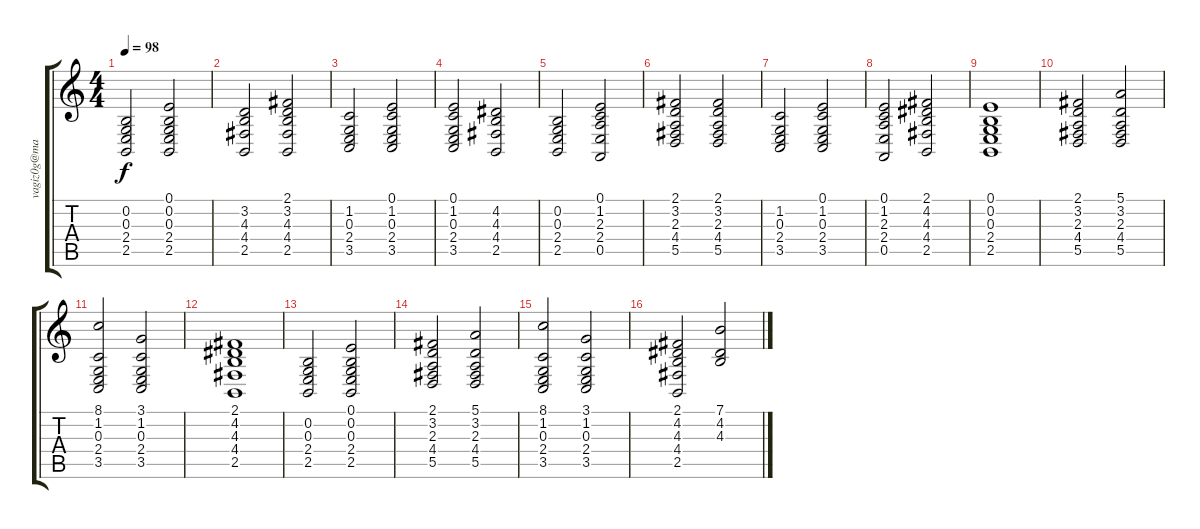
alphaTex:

\track ("" "vagiz0g@ma") {instrument pad8sweep}
\staff {score tabs}
\tuning (E4 B3 G3 D3 A2 E2) {hide}
\ts (4 4)
\tempo 98
\clef g2
\ks c
(0.2 0.3 2.4 2.5).2{dy f} (0.1 0.2 0.3 2.4 2.5).2 |
(3.2 4.3 4.4 2.5).2 (2.1 3.2 4.3 4.4 2.5).2 |
(1.2 0.3 2.4 3.5).2 (0.1 1.2 0.3 2.4 3.5).2 |
(0.1 1.2 0.3 2.4 3.5).2 (4.2 4.3 4.4 2.5).2 |
(0.2 0.3 2.4 2.5).2 (0.1 1.2 2.3 2.4 0.5).2 |
(2.1 3.2 2.3 4.4 5.5).2 (2.1 3.2 2.3 4.4 5.5).2 |
(1.2 0.3 2.4 3.5).2 (0.1 1.2 0.3 2.4 3.5).2 |
(0.1 1.2 2.3 2.4 0.5).2 (2.1 4.2 4.3 4.4 2.5).2 |
(0.1 0.2 0.3 2.4 2.5).1 |
(2.1 3.2 2.3 4.4 5.5).2 (5.1 3.2 2.3 4.4 5.5).2 |
(8.1 1.2 0.3 2.4 3.5).2 (3.1 1.2 0.3 2.4 3.5).2 |
(2.1 4.2 4.3 4.4 2.5).1 |
(0.2 0.3 2.4 2.5).2 (0.1 0.2 0.3 2.4 2.5).2 |
(2.1 3.2 2.3 4.4 5.5).2 (5.1 3.2 2.3 4.4 5.5).2 |
(8.1 1.2 0.3 2.4 3.5).2 (3.1 1.2 0.3 2.4 3.5).2 |
(2.1 4.2 4.3 4.4 2.5).2 (7.1 4.2 4.3).2
